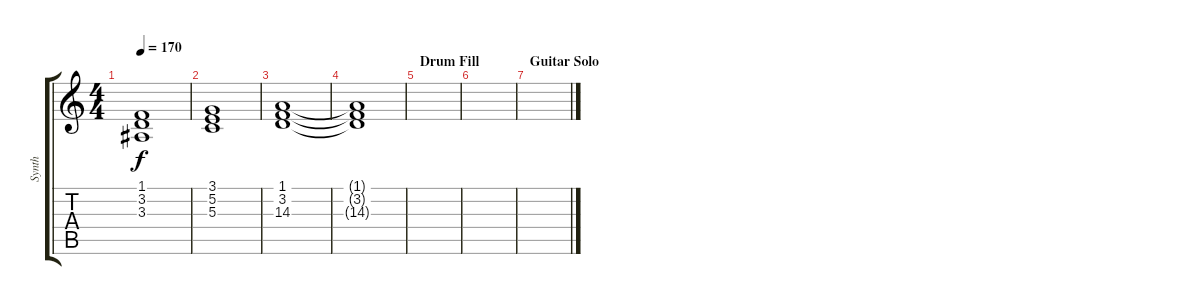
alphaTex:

\track ("Synth" "Synth") {instrument stringensemble1}
\staff {score tabs}
\tuning (E4 B3 G3 D3 A2 E2) {hide}
\ts (4 4)
\tempo 170
\clef g2
\ks c
(1.1 3.2 3.3).1{dy f} |
(3.1 5.2 5.3).1 |
(1.1 3.2 14.3).1 |
(1.1{t} 3.2{t} 14.3{t}).1 |
\section ("" "Drum Fill")
|
|
\section ("" "Guitar Solo")
